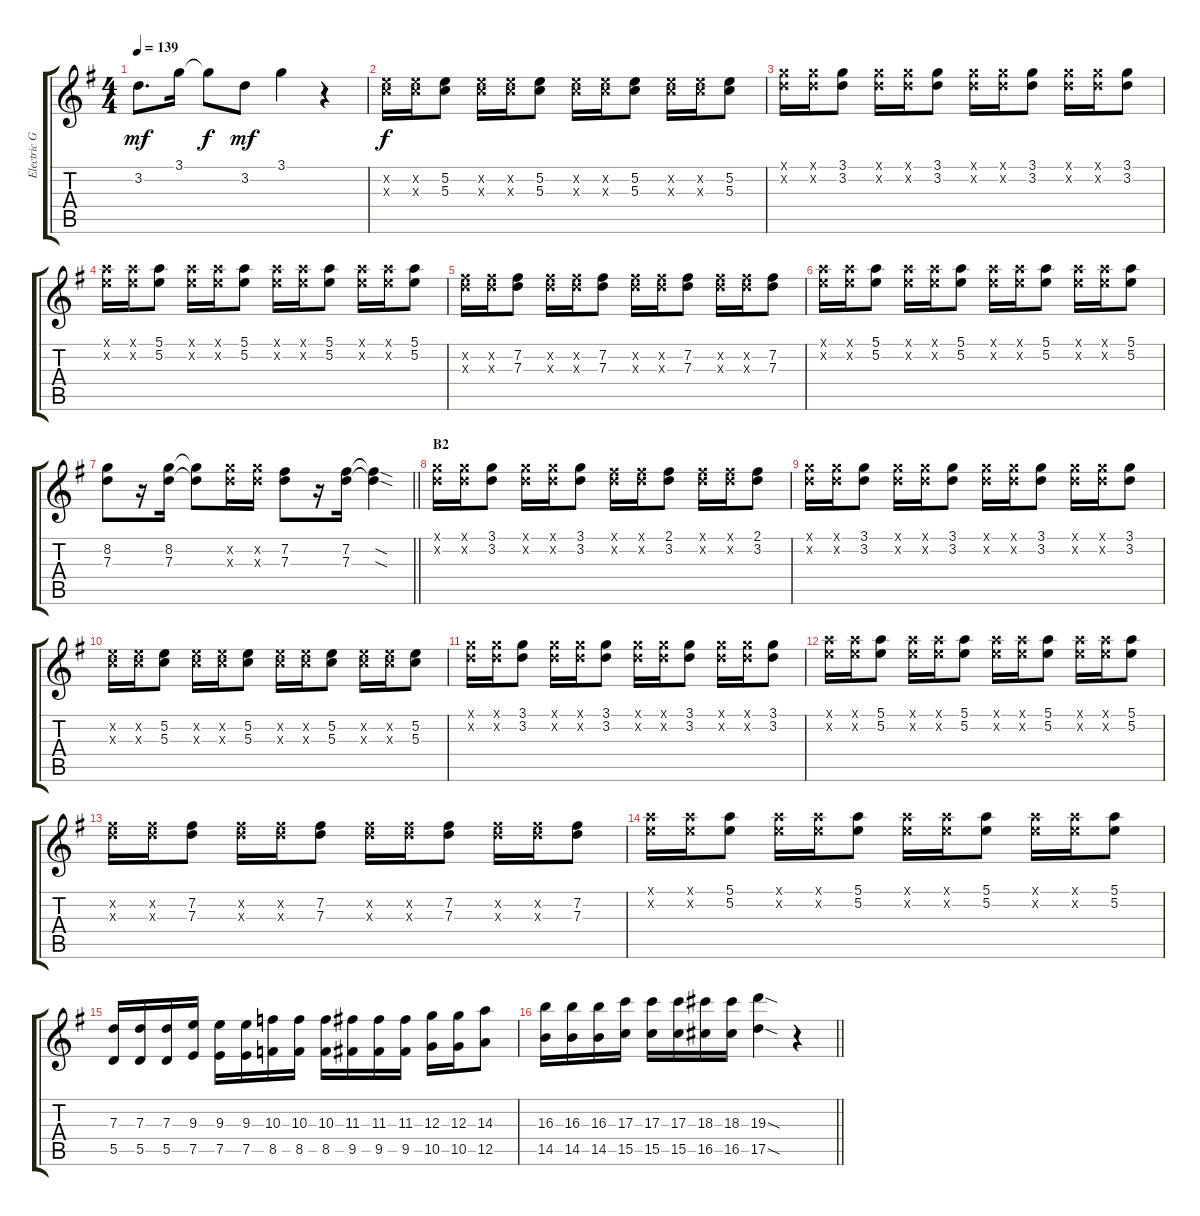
\track ("Electric Guitar I" "Electric G") {instrument distortionguitar}
\staff {score tabs}
\tuning (E4 B3 G3 D3 A2 E2) {hide}
\ts (4 4)
\tempo 139
\clef g2
\ks g
3.2.8{d dy mf} 3.1.16 3.1{t}.8{dy f} 3.2.8{dy mf} 3.1.4 r.4 |
(5.2{x} 5.3{x}).16{dy f} (5.2{x} 5.3{x}).16 (5.2 5.3).8 (5.2{x} 5.3{x}).16 (5.2{x} 5.3{x}).16 (5.2 5.3).8 (5.2{x} 5.3{x}).16 (5.2{x} 5.3{x}).16 (5.2 5.3).8 (5.2{x} 5.3{x}).16 (5.2{x} 5.3{x}).16 (5.2 5.3).8 |
(3.1{x} 3.2{x}).16 (3.1{x} 3.2{x}).16 (3.1 3.2).8 (3.1{x} 3.2{x}).16 (3.1{x} 3.2{x}).16 (3.1 3.2).8 (3.1{x} 3.2{x}).16 (3.1{x} 3.2{x}).16 (3.1 3.2).8 (3.1{x} 3.2{x}).16 (3.1{x} 3.2{x}).16 (3.1 3.2).8 |
(5.1{x} 5.2{x}).16 (5.1{x} 5.2{x}).16 (5.1 5.2).8 (5.1{x} 5.2{x}).16 (5.1{x} 5.2{x}).16 (5.1 5.2).8 (5.1{x} 5.2{x}).16 (5.1{x} 5.2{x}).16 (5.1 5.2).8 (5.1{x} 5.2{x}).16 (5.1{x} 5.2{x}).16 (5.1 5.2).8 |
(7.2{x} 7.3{x}).16 (7.2{x} 7.3{x}).16 (7.2 7.3).8 (7.2{x} 7.3{x}).16 (7.2{x} 7.3{x}).16 (7.2 7.3).8 (7.2{x} 7.3{x}).16 (7.2{x} 7.3{x}).16 (7.2 7.3).8 (7.2{x} 7.3{x}).16 (7.2{x} 7.3{x}).16 (7.2 7.3).8 |
(5.1{x} 5.2{x}).16 (5.1{x} 5.2{x}).16 (5.1 5.2).8 (5.1{x} 5.2{x}).16 (5.1{x} 5.2{x}).16 (5.1 5.2).8 (5.1{x} 5.2{x}).16 (5.1{x} 5.2{x}).16 (5.1 5.2).8 (5.1{x} 5.2{x}).16 (5.1{x} 5.2{x}).16 (5.1 5.2).8 |
\barLineRight lightlight
(8.2 7.3).8 r.16 (8.2 7.3).16 (8.2{t} 7.3{t}).8 (8.2{x} 7.3{x}).16 (8.2{x} 7.3{x}).16 (7.2 7.3).8 r.16 (7.2 7.3).16 (7.2{sod t} 7.3{sod t}).4 |
\section ("" "B2")
(3.1{x} 3.2{x}).16 (3.1{x} 3.2{x}).16 (3.1 3.2).8 (3.1{x} 3.2{x}).16 (3.1{x} 3.2{x}).16 (3.1 3.2).8 (2.1{x} 3.2{x}).16 (2.1{x} 3.2{x}).16 (2.1 3.2).8 (2.1{x} 3.2{x}).16 (2.1{x} 3.2{x}).16 (2.1 3.2).8 |
(3.1{x} 3.2{x}).16 (3.1{x} 3.2{x}).16 (3.1 3.2).8 (3.1{x} 3.2{x}).16 (3.1{x} 3.2{x}).16 (3.1 3.2).8 (3.1{x} 3.2{x}).16 (3.1{x} 3.2{x}).16 (3.1 3.2).8 (3.1{x} 3.2{x}).16 (3.1{x} 3.2{x}).16 (3.1 3.2).8 |
(5.2{x} 5.3{x}).16 (5.2{x} 5.3{x}).16 (5.2 5.3).8 (5.2{x} 5.3{x}).16 (5.2{x} 5.3{x}).16 (5.2 5.3).8 (5.2{x} 5.3{x}).16 (5.2{x} 5.3{x}).16 (5.2 5.3).8 (5.2{x} 5.3{x}).16 (5.2{x} 5.3{x}).16 (5.2 5.3).8 |
(3.1{x} 3.2{x}).16 (3.1{x} 3.2{x}).16 (3.1 3.2).8 (3.1{x} 3.2{x}).16 (3.1{x} 3.2{x}).16 (3.1 3.2).8 (3.1{x} 3.2{x}).16 (3.1{x} 3.2{x}).16 (3.1 3.2).8 (3.1{x} 3.2{x}).16 (3.1{x} 3.2{x}).16 (3.1 3.2).8 |
(5.1{x} 5.2{x}).16 (5.1{x} 5.2{x}).16 (5.1 5.2).8 (5.1{x} 5.2{x}).16 (5.1{x} 5.2{x}).16 (5.1 5.2).8 (5.1{x} 5.2{x}).16 (5.1{x} 5.2{x}).16 (5.1 5.2).8 (5.1{x} 5.2{x}).16 (5.1{x} 5.2{x}).16 (5.1 5.2).8 |
(7.2{x} 7.3{x}).16 (7.2{x} 7.3{x}).16 (7.2 7.3).8 (7.2{x} 7.3{x}).16 (7.2{x} 7.3{x}).16 (7.2 7.3).8 (7.2{x} 7.3{x}).16 (7.2{x} 7.3{x}).16 (7.2 7.3).8 (7.2{x} 7.3{x}).16 (7.2{x} 7.3{x}).16 (7.2 7.3).8 |
(5.1{x} 5.2{x}).16 (5.1{x} 5.2{x}).16 (5.1 5.2).8 (5.1{x} 5.2{x}).16 (5.1{x} 5.2{x}).16 (5.1 5.2).8 (5.1{x} 5.2{x}).16 (5.1{x} 5.2{x}).16 (5.1 5.2).8 (5.1{x} 5.2{x}).16 (5.1{x} 5.2{x}).16 (5.1 5.2).8 |
(7.3 5.5).16 (7.3 5.5).16 (7.3 5.5).16 (9.3 7.5).16 (9.3 7.5).16 (9.3 7.5).16 (10.3 8.5).16 (10.3 8.5).16 (10.3 8.5).16 (11.3 9.5).16 (11.3 9.5).16 (11.3 9.5).16 (12.3 10.5).16 (12.3 10.5).16 (14.3 12.5).8 |
\barLineRight lightlight
(16.3 14.5).16 (16.3 14.5).16 (16.3 14.5).16 (17.3 15.5).16 (17.3 15.5).16 (17.3 15.5).16 (18.3 16.5).16 (18.3 16.5).16 (19.3{sod} 17.5{sod}).4 r.4
